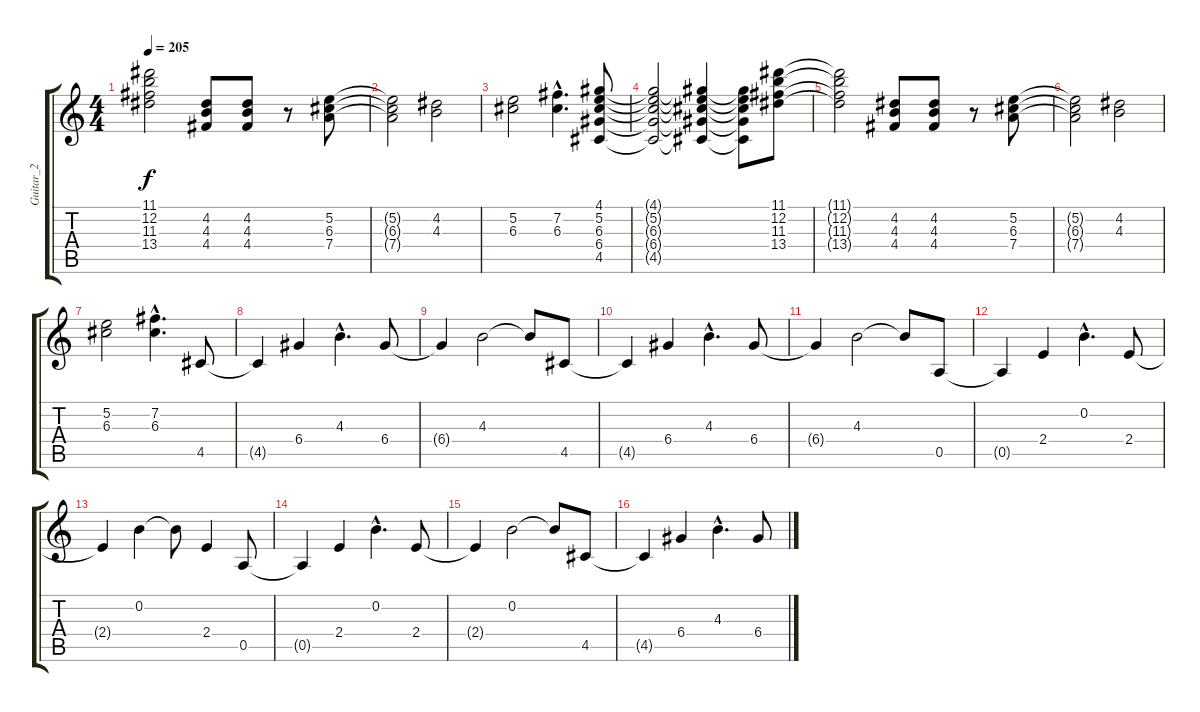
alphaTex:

\track ("Guitar_2" "Guitar_2") {instrument distortionguitar}
\staff {score tabs}
\tuning (E4 B3 G3 D3 A2 E2) {hide}
\ts (4 4)
\tempo 205
\clef g2
\ks c
(11.1{t} 12.2{t} 11.3{t} 13.4{t}).2{dy f} (4.2 4.3 4.4).8 (4.2 4.3 4.4).8 r.8 (5.2 6.3 7.4).8 |
(5.2{t} 6.3{t} 7.4{t}).2 (4.2 4.3).2 |
(5.2 6.3).2 (7.2{hac} 6.3{hac}).4{d} (4.1 5.2 6.3 6.4 4.5).8 |
(4.1{t} 5.2{t} 6.3{t} 6.4{t} 4.5{t}).2 (4.1{t} 5.2{t} 6.3{t} 6.4{t} 4.5{t}).4 (4.1{t} 5.2{t} 6.3{t} 6.4{t} 4.5{t}).8 (11.1 12.2 11.3 13.4).8 |
(11.1{t} 12.2{t} 11.3{t} 13.4{t}).2 (4.2 4.3 4.4).8 (4.2 4.3 4.4).8 r.8 (5.2 6.3 7.4).8 |
(5.2{t} 6.3{t} 7.4{t}).2 (4.2 4.3).2 |
(5.2 6.3).2 (7.2{hac} 6.3{hac}).4{d} 4.5.8 |
4.5{t}.4 6.4.4 4.3{hac}.4{d} 6.4.8 |
6.4{t}.4 4.3.2 4.3{t}.8 4.5.8 |
4.5{t}.4 6.4.4 4.3{hac}.4{d} 6.4.8 |
6.4{t}.4 4.3.2 4.3{t}.8 0.5.8 |
0.5{t}.4 2.4.4 0.2{hac}.4{d} 2.4.8 |
2.4{t}.4 0.2.4 0.2{t}.8 2.4.4 0.5.8 |
0.5{t}.4 2.4.4 0.2{hac}.4{d} 2.4.8 |
2.4{t}.4 0.2.2 0.2{t}.8 4.5.8 |
4.5{t}.4 6.4.4 4.3{hac}.4{d} 6.4.8
